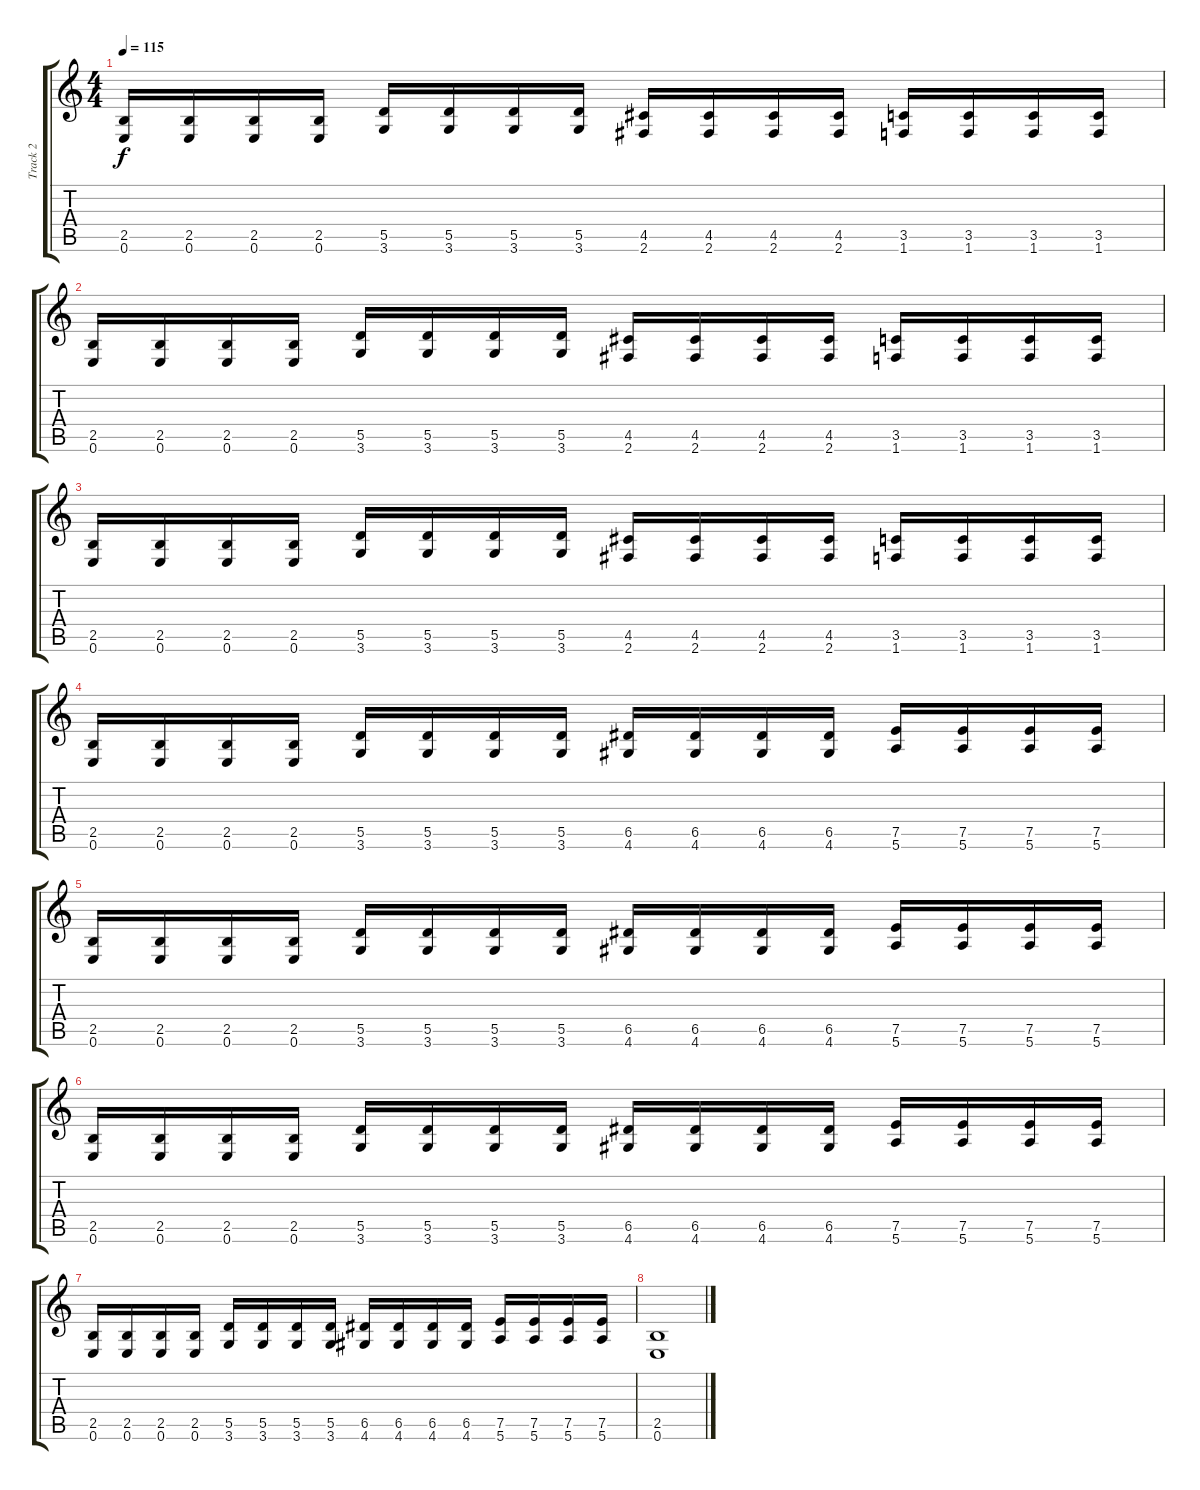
\track ("Track 2" "Track 2") {instrument distortionguitar}
\staff {score tabs}
\tuning (E4 B3 G3 D3 A2 E2) {hide}
\ts (4 4)
\tempo 115
\clef g2
\ks c
(2.5 0.6).16{dy f} (2.5 0.6).16 (2.5 0.6).16 (2.5 0.6).16 (5.5 3.6).16 (5.5 3.6).16 (5.5 3.6).16 (5.5 3.6).16 (4.5 2.6).16 (4.5 2.6).16 (4.5 2.6).16 (4.5 2.6).16 (3.5 1.6).16 (3.5 1.6).16 (3.5 1.6).16 (3.5 1.6).16 |
(2.5 0.6).16 (2.5 0.6).16 (2.5 0.6).16 (2.5 0.6).16 (5.5 3.6).16 (5.5 3.6).16 (5.5 3.6).16 (5.5 3.6).16 (4.5 2.6).16 (4.5 2.6).16 (4.5 2.6).16 (4.5 2.6).16 (3.5 1.6).16 (3.5 1.6).16 (3.5 1.6).16 (3.5 1.6).16 |
(2.5 0.6).16 (2.5 0.6).16 (2.5 0.6).16 (2.5 0.6).16 (5.5 3.6).16 (5.5 3.6).16 (5.5 3.6).16 (5.5 3.6).16 (4.5 2.6).16 (4.5 2.6).16 (4.5 2.6).16 (4.5 2.6).16 (3.5 1.6).16 (3.5 1.6).16 (3.5 1.6).16 (3.5 1.6).16 |
(2.5 0.6).16 (2.5 0.6).16 (2.5 0.6).16 (2.5 0.6).16 (5.5 3.6).16 (5.5 3.6).16 (5.5 3.6).16 (5.5 3.6).16 (6.5 4.6).16 (6.5 4.6).16 (6.5 4.6).16 (6.5 4.6).16 (7.5 5.6).16 (7.5 5.6).16 (7.5 5.6).16 (7.5 5.6).16 |
(2.5 0.6).16 (2.5 0.6).16 (2.5 0.6).16 (2.5 0.6).16 (5.5 3.6).16 (5.5 3.6).16 (5.5 3.6).16 (5.5 3.6).16 (6.5 4.6).16 (6.5 4.6).16 (6.5 4.6).16 (6.5 4.6).16 (7.5 5.6).16 (7.5 5.6).16 (7.5 5.6).16 (7.5 5.6).16 |
(2.5 0.6).16 (2.5 0.6).16 (2.5 0.6).16 (2.5 0.6).16 (5.5 3.6).16 (5.5 3.6).16 (5.5 3.6).16 (5.5 3.6).16 (6.5 4.6).16 (6.5 4.6).16 (6.5 4.6).16 (6.5 4.6).16 (7.5 5.6).16 (7.5 5.6).16 (7.5 5.6).16 (7.5 5.6).16 |
(2.5 0.6).16 (2.5 0.6).16 (2.5 0.6).16 (2.5 0.6).16 (5.5 3.6).16 (5.5 3.6).16 (5.5 3.6).16 (5.5 3.6).16 (6.5 4.6).16 (6.5 4.6).16 (6.5 4.6).16 (6.5 4.6).16 (7.5 5.6).16 (7.5 5.6).16 (7.5 5.6).16 (7.5 5.6).16 |
(2.5 0.6).1
